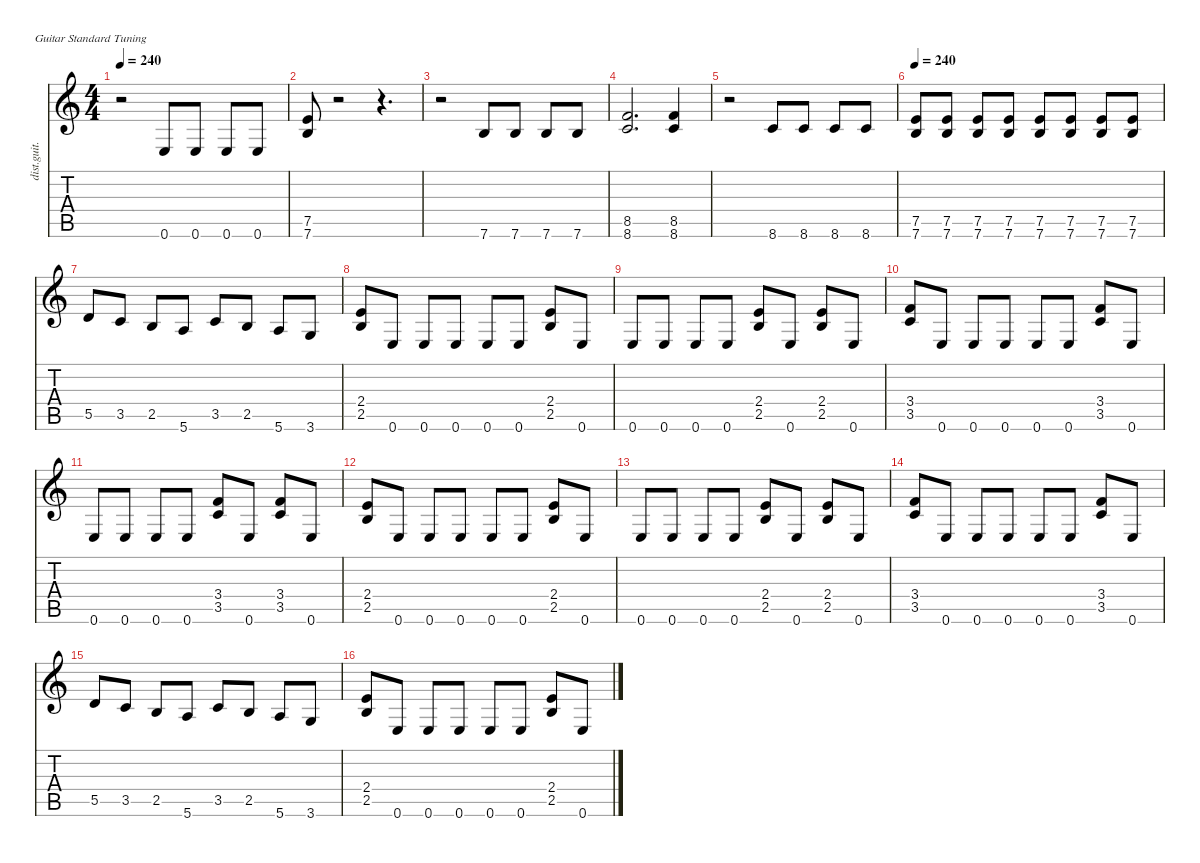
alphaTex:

\defaultSystemsLayout 4
\hideDynamics
\bracketExtendMode nobrackets
\track ("juan" "dist.guit.") {instrument distortionguitar}
\staff {score tabs}
\tuning (E4 B3 G3 D3 A2 E2)
\ts (4 4)
\tempo 240
\clef g2
\ks c
r.2{dy f beam Down} 0.6.8{beam Up} 0.6.8{beam Up} 0.6.8{beam Up} 0.6.8{beam Up} |
(7.5 7.6).8{beam Up} r.2{beam Down} r.4{d beam Down} |
r.2{beam Down} 7.6.8{beam Up} 7.6.8{beam Up} 7.6.8{beam Up} 7.6.8{beam Up} |
(8.5 8.6).2{d beam Up} (8.5 8.6).4{beam Up} |
r.2{beam Down} 8.6.8{beam Up} 8.6.8{beam Up} 8.6.8{beam Up} 8.6.8{beam Up} |
\tempo 240
(7.5 7.6).8{beam Up} (7.5 7.6).8{beam Up} (7.5 7.6).8{beam Up} (7.5 7.6).8{beam Up} (7.5 7.6).8{beam Up} (7.5 7.6).8{beam Up} (7.5 7.6).8{beam Up} (7.5 7.6).8{beam Up} |
5.5.8{beam Up} 3.5.8{beam Up} 2.5.8{beam Up} 5.6.8{beam Up} 3.5.8{beam Up} 2.5.8{beam Up} 5.6.8{beam Up} 3.6.8{beam Up} |
(2.4 2.5).8{beam Up} 0.6.8{beam Up} 0.6.8{beam Up} 0.6.8{beam Up} 0.6.8{beam Up} 0.6.8{beam Up} (2.4 2.5).8{beam Up} 0.6.8{beam Up} |
0.6.8{beam Up} 0.6.8{beam Up} 0.6.8{beam Up} 0.6.8{beam Up} (2.4 2.5).8{beam Up} 0.6.8{beam Up} (2.4 2.5).8{beam Up} 0.6.8{beam Up} |
(3.4 3.5).8{beam Up} 0.6.8{beam Up} 0.6.8{beam Up} 0.6.8{beam Up} 0.6.8{beam Up} 0.6.8{beam Up} (3.4 3.5).8{beam Up} 0.6.8{beam Up} |
0.6.8{beam Up} 0.6.8{beam Up} 0.6.8{beam Up} 0.6.8{beam Up} (3.4 3.5).8{beam Up} 0.6.8{beam Up} (3.4 3.5).8{beam Up} 0.6.8{beam Up} |
(2.4 2.5).8{beam Up} 0.6.8{beam Up} 0.6.8{beam Up} 0.6.8{beam Up} 0.6.8{beam Up} 0.6.8{beam Up} (2.4 2.5).8{beam Up} 0.6.8{beam Up} |
0.6.8{beam Up} 0.6.8{beam Up} 0.6.8{beam Up} 0.6.8{beam Up} (2.4 2.5).8{beam Up} 0.6.8{beam Up} (2.4 2.5).8{beam Up} 0.6.8{beam Up} |
(3.4 3.5).8{beam Up} 0.6.8{beam Up} 0.6.8{beam Up} 0.6.8{beam Up} 0.6.8{beam Up} 0.6.8{beam Up} (3.4 3.5).8{beam Up} 0.6.8{beam Up} |
5.5.8{beam Up} 3.5.8{beam Up} 2.5.8{beam Up} 5.6.8{beam Up} 3.5.8{beam Up} 2.5.8{beam Up} 5.6.8{beam Up} 3.6.8{beam Up} |
(2.4 2.5).8{beam Up} 0.6.8{beam Up} 0.6.8{beam Up} 0.6.8{beam Up} 0.6.8{beam Up} 0.6.8{beam Up} (2.4 2.5).8{beam Up} 0.6.8{beam Up}
